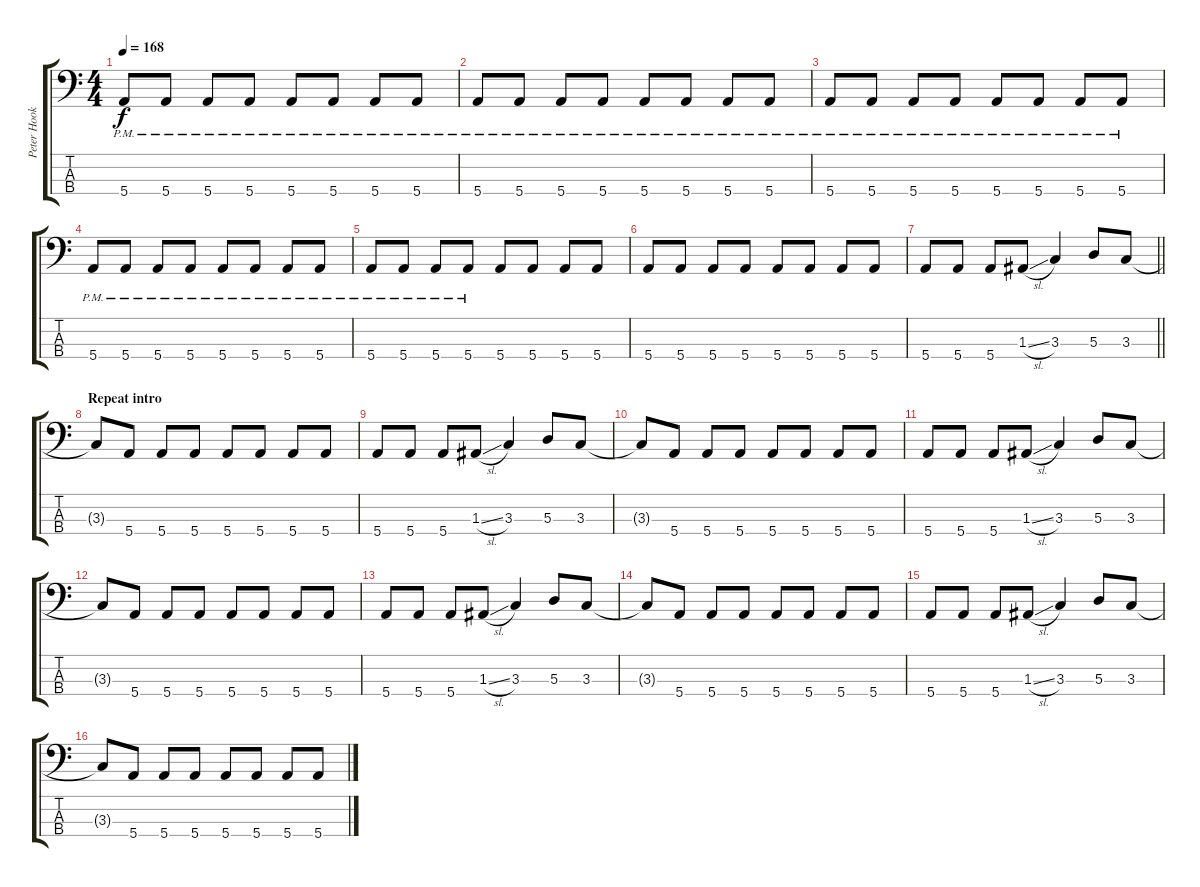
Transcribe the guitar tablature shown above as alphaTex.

\track ("Peter Hook - Bass" "Peter Hook") {instrument electricbasspick}
\staff {score tabs}
\tuning (G2 D2 A1 E1) {hide}
\ts (4 4)
\tempo 168
\clef f4
\ks c
5.4{pm}.8{dy f} 5.4{pm}.8 5.4{pm}.8 5.4{pm}.8 5.4{pm}.8 5.4{pm}.8 5.4{pm}.8 5.4{pm}.8 |
5.4{pm}.8 5.4{pm}.8 5.4{pm}.8 5.4{pm}.8 5.4{pm}.8 5.4{pm}.8 5.4{pm}.8 5.4{pm}.8 |
5.4{pm}.8 5.4{pm}.8 5.4{pm}.8 5.4{pm}.8 5.4{pm}.8 5.4{pm}.8 5.4{pm}.8 5.4{pm}.8 |
5.4{pm}.8 5.4{pm}.8 5.4{pm}.8 5.4{pm}.8 5.4{pm}.8 5.4{pm}.8 5.4{pm}.8 5.4{pm}.8 |
5.4{pm}.8 5.4{pm}.8 5.4{pm}.8 5.4{pm}.8 5.4.8 5.4.8 5.4.8 5.4.8 |
5.4.8 5.4.8 5.4.8 5.4.8 5.4.8 5.4.8 5.4.8 5.4.8 |
\barLineRight lightlight
5.4.8 5.4.8 5.4.8 1.3{sl}.8 3.3.4 5.3.8 3.3.8 |
\section ("" "Repeat intro")
3.3{t}.8 5.4.8 5.4.8 5.4.8 5.4.8 5.4.8 5.4.8 5.4.8 |
5.4.8 5.4.8 5.4.8 1.3{sl}.8 3.3.4 5.3.8 3.3.8 |
3.3{t}.8 5.4.8 5.4.8 5.4.8 5.4.8 5.4.8 5.4.8 5.4.8 |
5.4.8 5.4.8 5.4.8 1.3{sl}.8 3.3.4 5.3.8 3.3.8 |
3.3{t}.8 5.4.8 5.4.8 5.4.8 5.4.8 5.4.8 5.4.8 5.4.8 |
5.4.8 5.4.8 5.4.8 1.3{sl}.8 3.3.4 5.3.8 3.3.8 |
3.3{t}.8 5.4.8 5.4.8 5.4.8 5.4.8 5.4.8 5.4.8 5.4.8 |
5.4.8 5.4.8 5.4.8 1.3{sl}.8 3.3.4 5.3.8 3.3.8 |
3.3{t}.8 5.4.8 5.4.8 5.4.8 5.4.8 5.4.8 5.4.8 5.4.8
